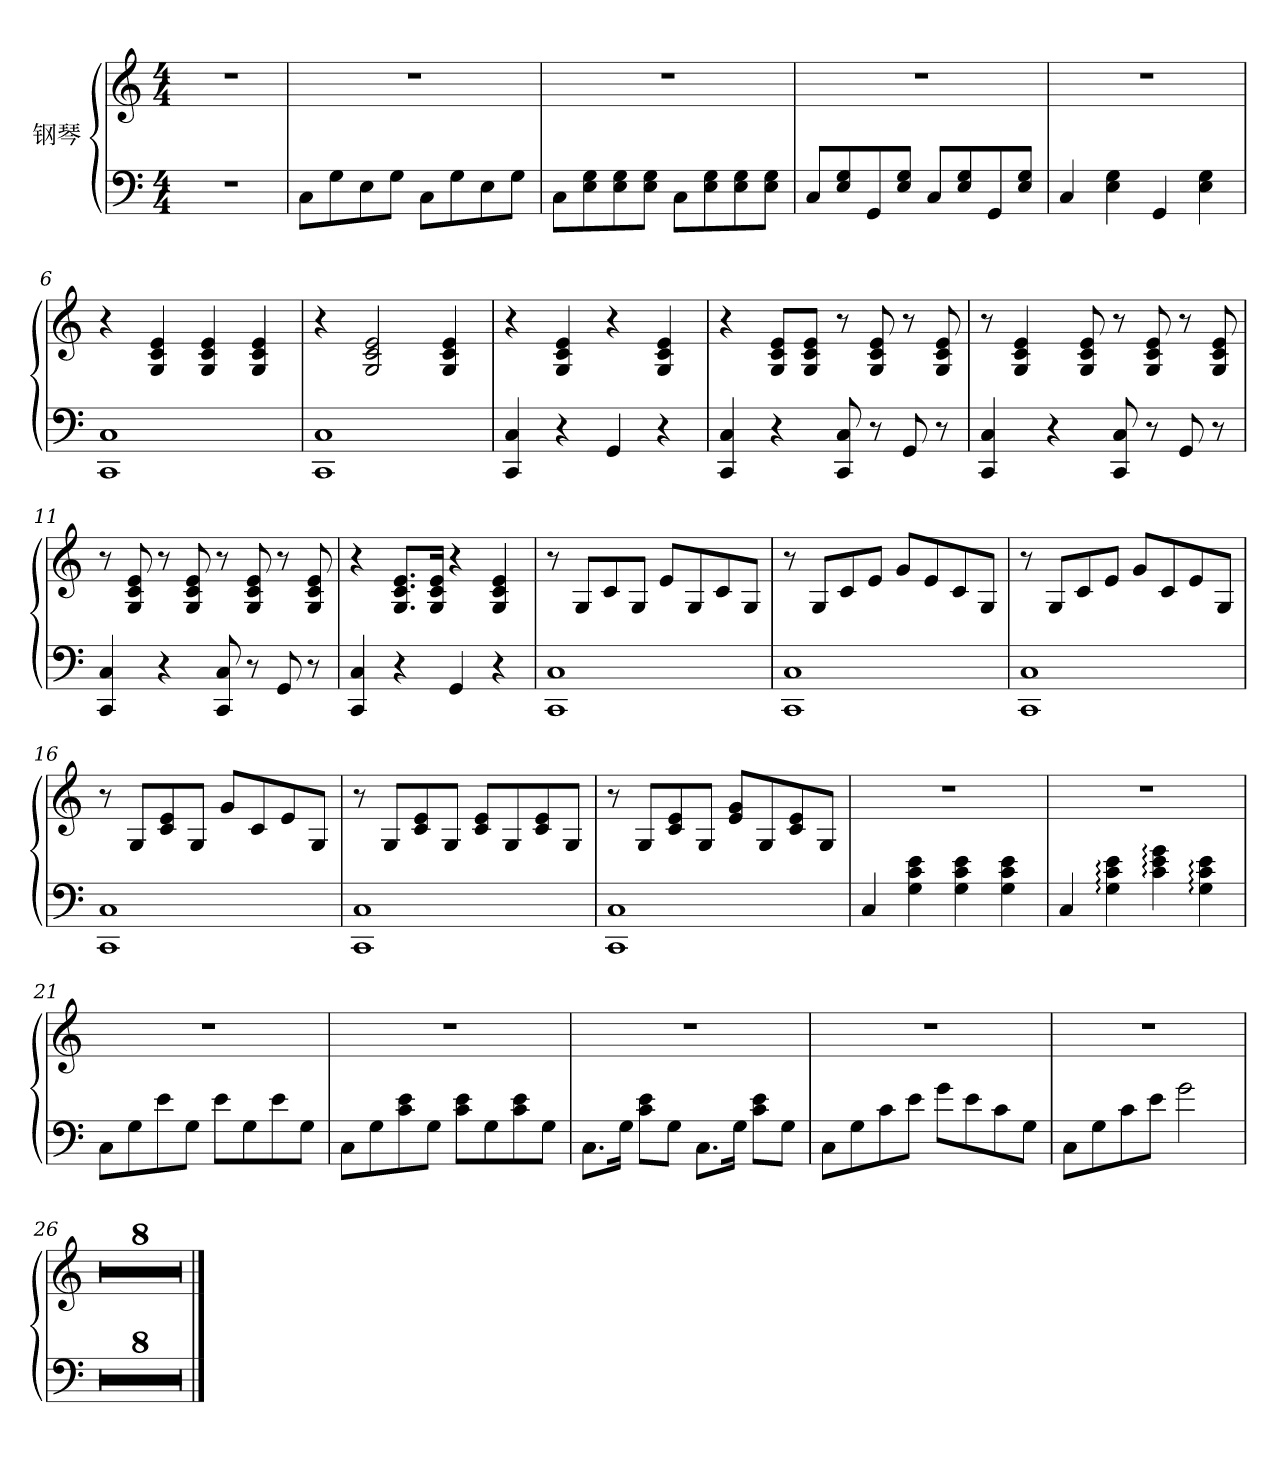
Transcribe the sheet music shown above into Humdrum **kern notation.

**kern	**kern
*part1	*part1
*staff2	*staff1
*I"钢琴	*
*clefF4	*clefG2
*k[]	*k[]
*M4/4	*M4/4
=1	=1
1r	1r
=2	=2
8C\L	1r
8G\	.
8E\	.
8G\J	.
8C\L	.
8G\	.
8E\	.
8G\J	.
=3	=3
8C\L	1r
8E\ 8G\	.
8E\ 8G\	.
8E\ 8G\J	.
8C\L	.
8E\ 8G\	.
8E\ 8G\	.
8E\ 8G\J	.
=4	=4
8C/L	1r
8E/ 8G/	.
8GG/	.
8E/ 8G/J	.
8C/L	.
8E/ 8G/	.
8GG/	.
8E/ 8G/J	.
=5	=5
4C/	1r
4E\ 4G\	.
4GG/	.
4E\ 4G\	.
=6	=6
1CC 1C	4r
.	4G/ 4c/ 4e/
.	4G/ 4c/ 4e/
.	4G/ 4c/ 4e/
=7	=7
1CC 1C	4r
.	2G/ 2c/ 2e/
.	4G/ 4c/ 4e/
=8	=8
4CC/ 4C/	4r
4r	4G/ 4c/ 4e/
4GG/	4r
4r	4G/ 4c/ 4e/
!!LO:LB:g=z
=9	=9
4CC/ 4C/	4r
4r	8G/ 8c/ 8e/L
.	8G/ 8c/ 8e/J
8CC/ 8C/	8r
8r	8G/ 8c/ 8e/
8GG/	8r
8r	8G/ 8c/ 8e/
=10	=10
4CC/ 4C/	8r
.	4G/ 4c/ 4e/
4r	.
.	8G/ 8c/ 8e/
8CC/ 8C/	8r
8r	8G/ 8c/ 8e/
8GG/	8r
8r	8G/ 8c/ 8e/
=11	=11
4CC/ 4C/	8r
.	8G/ 8c/ 8e/
4r	8r
.	8G/ 8c/ 8e/
8CC/ 8C/	8r
8r	8G/ 8c/ 8e/
8GG/	8r
8r	8G/ 8c/ 8e/
=12	=12
4CC/ 4C/	4r
4r	8.G/ 8.c/ 8.e/L
.	16G/ 16c/ 16e/Jk
4GG/	4r
4r	4G/ 4c/ 4e/
!!LO:LB:g=z
=13	=13
1CC 1C	8r
.	8G/L
.	8c/
.	8G/J
.	8e/L
.	8G/
.	8c/
.	8G/J
=14	=14
1CC 1C	8r
.	8G/L
.	8c/
.	8e/J
.	8g/L
.	8e/
.	8c/
.	8G/J
=15	=15
1CC 1C	8r
.	8G/L
.	8c/
.	8e/J
.	8g/L
.	8c/
.	8e/
.	8G/J
=16	=16
1CC 1C	8r
.	8G/L
.	8c/ 8e/
.	8G/J
.	8g/L
.	8c/
.	8e/
.	8G/J
!!LO:LB:g=z
=17	=17
1CC 1C	8r
.	8G/L
.	8c/ 8e/
.	8G/J
.	8c/ 8e/L
.	8G/
.	8c/ 8e/
.	8G/J
=18	=18
1CC 1C	8r
.	8G/L
.	8c/ 8e/
.	8G/J
.	8e/ 8g/L
.	8G/
.	8c/ 8e/
.	8G/J
=19	=19
4C/	1r
4G\ 4c\ 4e\	.
4G\ 4c\ 4e\	.
4G\ 4c\ 4e\	.
=20	=20
4C/	1r
4G\: 4c\: 4e\:	.
4c\: 4e\: 4g\:	.
4G\: 4c\: 4e\:	.
=21	=21
8C\L	1r
8G\	.
8e\	.
8G\J	.
8e\L	.
8G\	.
8e\	.
8G\J	.
!!LO:LB:g=z
=22	=22
8C\L	1r
8G\	.
8c\ 8e\	.
8G\J	.
8c\ 8e\L	.
8G\	.
8c\ 8e\	.
8G\J	.
=23	=23
8.C\L	1r
16G\Jk	.
8c\ 8e\L	.
8G\J	.
8.C\L	.
16G\Jk	.
8c\ 8e\L	.
8G\J	.
=24	=24
8C\L	1r
8G\	.
8c\	.
8e\J	.
8g\L	.
8e\	.
8c\	.
8G\J	.
=25	=25
8C\L	1r
8G\	.
8c\	.
8e\J	.
2g\	.
=26	=26
1r	1r
=27	=27
1r	1r
=28	=28
1r	1r
=29	=29
1r	1r
=30	=30
1r	1r
!!LO:PB:g=z
=31	=31
1r	1r
=32	=32
1r	1r
=33	=33
1r	1r
==	==
*-	*-
